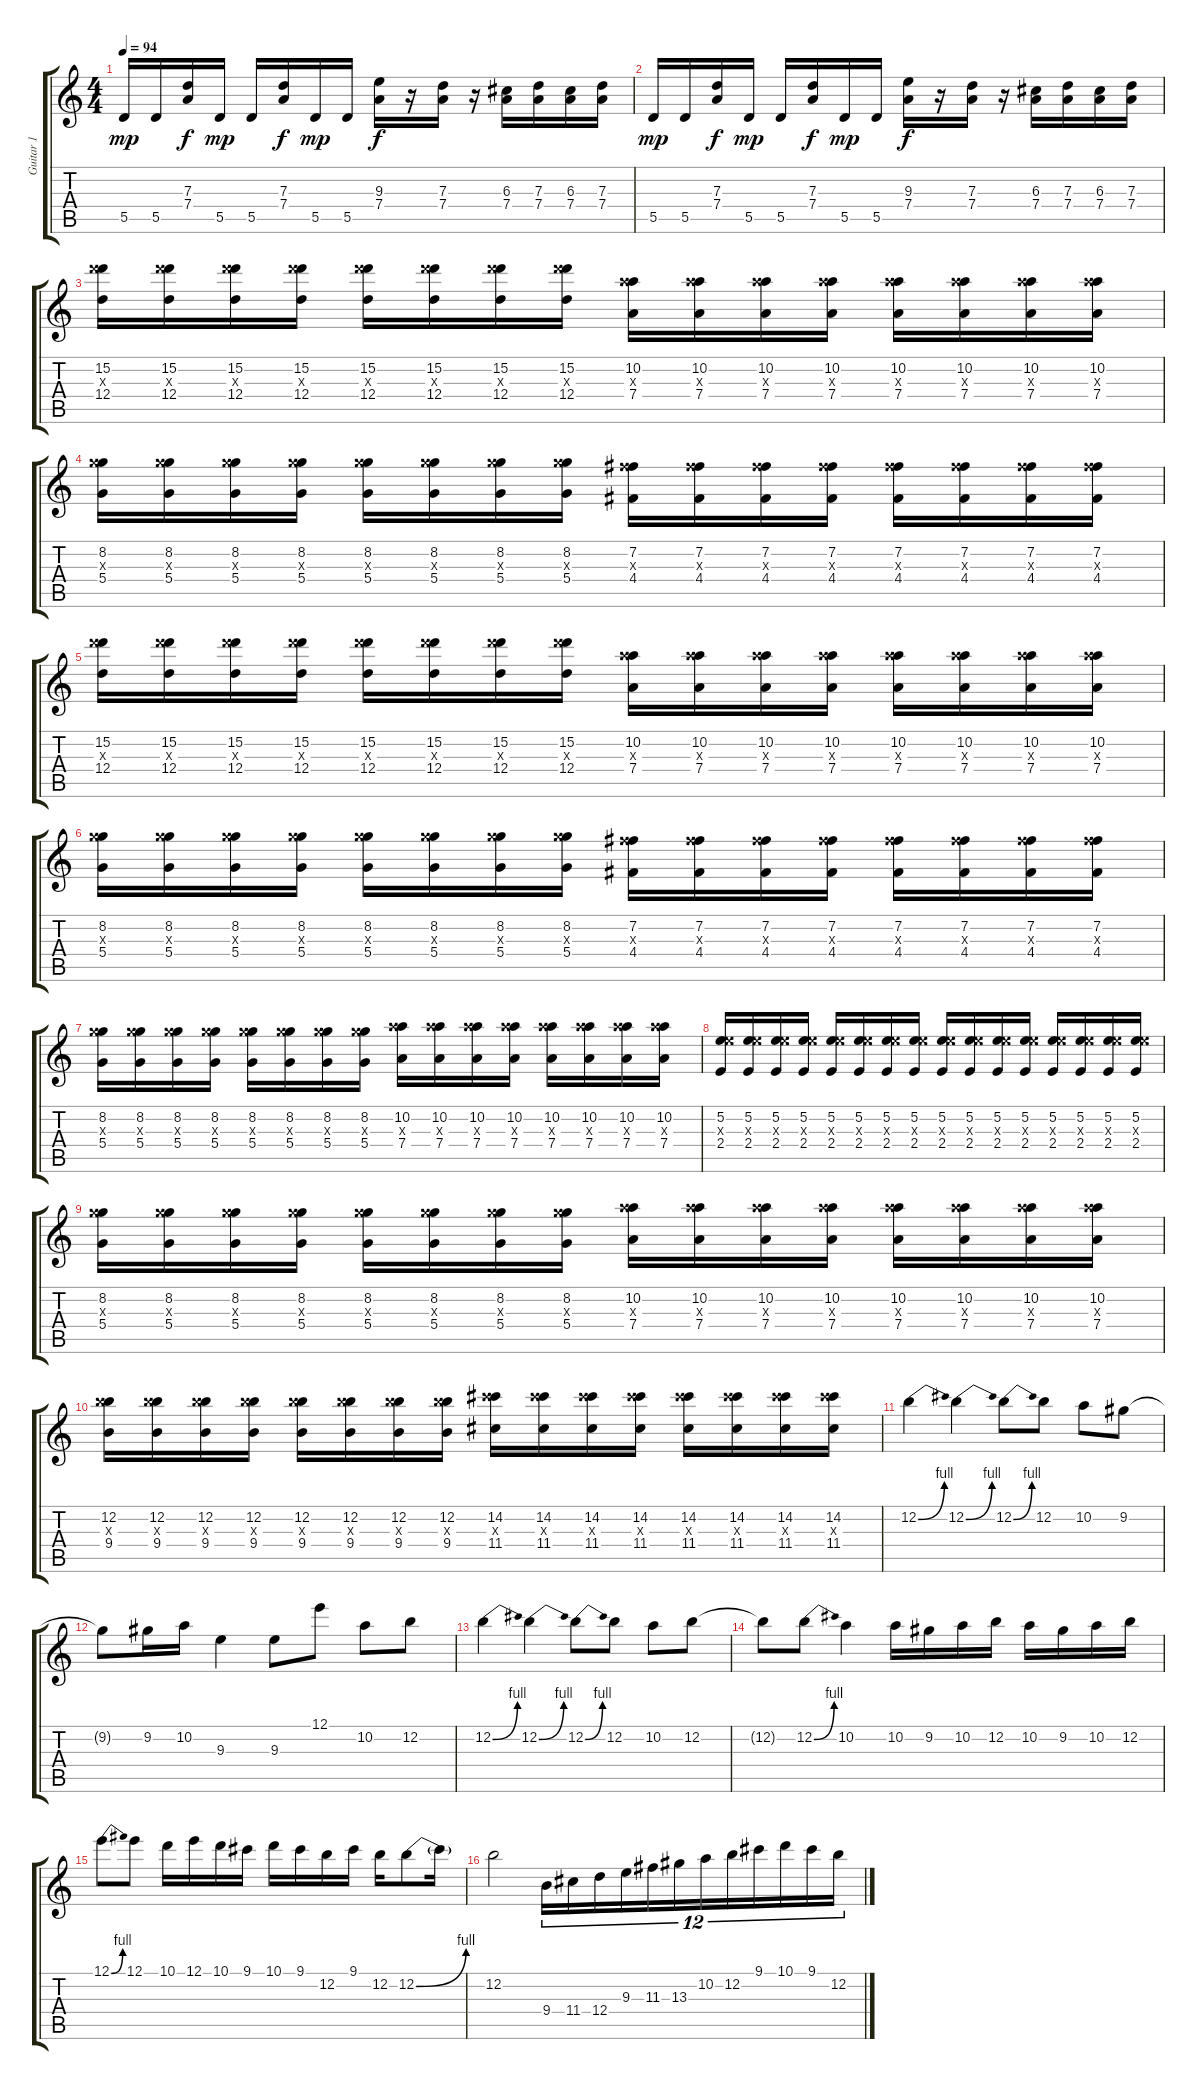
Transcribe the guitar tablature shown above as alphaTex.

\track ("Guitar 1" "Guitar 1") {instrument distortionguitar}
\staff {score tabs}
\tuning (E4 B3 G3 D3 A2 E2) {hide}
\ts (4 4)
\tempo 94
\clef g2
\ks c
5.5.16{dy mp} 5.5.16 (7.3 7.4).16{dy f} 5.5.16{dy mp} 5.5.16 (7.3 7.4).16{dy f} 5.5.16{dy mp} 5.5.16 (9.3 7.4).16{dy f} r.16 (7.3 7.4).16 r.16 (6.3 7.4).16 (7.3 7.4).16 (6.3 7.4).16 (7.3 7.4).16 |
5.5.16{dy mp} 5.5.16 (7.3 7.4).16{dy f} 5.5.16{dy mp} 5.5.16 (7.3 7.4).16{dy f} 5.5.16{dy mp} 5.5.16 (9.3 7.4).16{dy f} r.16 (7.3 7.4).16 r.16 (6.3 7.4).16 (7.3 7.4).16 (6.3 7.4).16 (7.3 7.4).16 |
(15.2 19.3{x} 12.4).16{volume 15 balance 8} (15.2 19.3{x} 12.4).16 (15.2 19.3{x} 12.4).16 (15.2 19.3{x} 12.4).16 (15.2 19.3{x} 12.4).16 (15.2 19.3{x} 12.4).16 (15.2 19.3{x} 12.4).16 (15.2 19.3{x} 12.4).16 (10.2 14.3{x} 7.4).16 (10.2 14.3{x} 7.4).16 (10.2 14.3{x} 7.4).16 (10.2 14.3{x} 7.4).16 (10.2 14.3{x} 7.4).16 (10.2 14.3{x} 7.4).16 (10.2 14.3{x} 7.4).16 (10.2 14.3{x} 7.4).16 |
(8.2 12.3{x} 5.4).16 (8.2 12.3{x} 5.4).16 (8.2 12.3{x} 5.4).16 (8.2 12.3{x} 5.4).16 (8.2 12.3{x} 5.4).16 (8.2 12.3{x} 5.4).16 (8.2 12.3{x} 5.4).16 (8.2 12.3{x} 5.4).16 (7.2 11.3{x} 4.4).16 (7.2 11.3{x} 4.4).16 (7.2 11.3{x} 4.4).16 (7.2 11.3{x} 4.4).16 (7.2 11.3{x} 4.4).16 (7.2 11.3{x} 4.4).16 (7.2 11.3{x} 4.4).16 (7.2 11.3{x} 4.4).16 |
(15.2 19.3{x} 12.4).16 (15.2 19.3{x} 12.4).16 (15.2 19.3{x} 12.4).16 (15.2 19.3{x} 12.4).16 (15.2 19.3{x} 12.4).16 (15.2 19.3{x} 12.4).16 (15.2 19.3{x} 12.4).16 (15.2 19.3{x} 12.4).16 (10.2 14.3{x} 7.4).16 (10.2 14.3{x} 7.4).16 (10.2 14.3{x} 7.4).16 (10.2 14.3{x} 7.4).16 (10.2 14.3{x} 7.4).16 (10.2 14.3{x} 7.4).16 (10.2 14.3{x} 7.4).16 (10.2 14.3{x} 7.4).16 |
(8.2 12.3{x} 5.4).16 (8.2 12.3{x} 5.4).16 (8.2 12.3{x} 5.4).16 (8.2 12.3{x} 5.4).16 (8.2 12.3{x} 5.4).16 (8.2 12.3{x} 5.4).16 (8.2 12.3{x} 5.4).16 (8.2 12.3{x} 5.4).16 (7.2 11.3{x} 4.4).16 (7.2 11.3{x} 4.4).16 (7.2 11.3{x} 4.4).16 (7.2 11.3{x} 4.4).16 (7.2 11.3{x} 4.4).16 (7.2 11.3{x} 4.4).16 (7.2 11.3{x} 4.4).16 (7.2 11.3{x} 4.4).16 |
(8.2 12.3{x} 5.4).16 (8.2 12.3{x} 5.4).16 (8.2 12.3{x} 5.4).16 (8.2 12.3{x} 5.4).16 (8.2 12.3{x} 5.4).16 (8.2 12.3{x} 5.4).16 (8.2 12.3{x} 5.4).16 (8.2 12.3{x} 5.4).16 (10.2 14.3{x} 7.4).16 (10.2 14.3{x} 7.4).16 (10.2 14.3{x} 7.4).16 (10.2 14.3{x} 7.4).16 (10.2 14.3{x} 7.4).16 (10.2 14.3{x} 7.4).16 (10.2 14.3{x} 7.4).16 (10.2 14.3{x} 7.4).16 |
(5.2 9.3{x} 2.4).16 (5.2 9.3{x} 2.4).16 (5.2 9.3{x} 2.4).16 (5.2 9.3{x} 2.4).16 (5.2 9.3{x} 2.4).16 (5.2 9.3{x} 2.4).16 (5.2 9.3{x} 2.4).16 (5.2 9.3{x} 2.4).16 (5.2 9.3{x} 2.4).16 (5.2 9.3{x} 2.4).16 (5.2 9.3{x} 2.4).16 (5.2 9.3{x} 2.4).16 (5.2 9.3{x} 2.4).16 (5.2 9.3{x} 2.4).16 (5.2 9.3{x} 2.4).16 (5.2 9.3{x} 2.4).16 |
(8.2 12.3{x} 5.4).16 (8.2 12.3{x} 5.4).16 (8.2 12.3{x} 5.4).16 (8.2 12.3{x} 5.4).16 (8.2 12.3{x} 5.4).16 (8.2 12.3{x} 5.4).16 (8.2 12.3{x} 5.4).16 (8.2 12.3{x} 5.4).16 (10.2 14.3{x} 7.4).16 (10.2 14.3{x} 7.4).16 (10.2 14.3{x} 7.4).16 (10.2 14.3{x} 7.4).16 (10.2 14.3{x} 7.4).16 (10.2 14.3{x} 7.4).16 (10.2 14.3{x} 7.4).16 (10.2 14.3{x} 7.4).16 |
(12.2 16.3{x} 9.4).16 (12.2 16.3{x} 9.4).16 (12.2 16.3{x} 9.4).16 (12.2 16.3{x} 9.4).16 (12.2 16.3{x} 9.4).16 (12.2 16.3{x} 9.4).16 (12.2 16.3{x} 9.4).16 (12.2 16.3{x} 9.4).16 (14.2 18.3{x} 11.4).16 (14.2 18.3{x} 11.4).16 (14.2 18.3{x} 11.4).16 (14.2 18.3{x} 11.4).16 (14.2 18.3{x} 11.4).16 (14.2 18.3{x} 11.4).16 (14.2 18.3{x} 11.4).16 (14.2 18.3{x} 11.4).16 |
12.2{be (bend 0 0 60 4)}.4{volume 16} 12.2{be (bend 0 0 60 4)}.4 12.2{be (bend 0 0 60 4)}.8 12.2.8 10.2.8 9.2.8 |
9.2{t}.8 9.2.16 10.2.16 9.3.4 9.3.8 12.1.8 10.2.8 12.2.8 |
12.2{be (bend 0 0 60 4)}.4 12.2{be (bend 0 0 60 4)}.4 12.2{be (bend 0 0 60 4)}.8 12.2.8 10.2.8 12.2.8 |
12.2{t}.8 12.2{be (bend 0 0 60 4)}.8 10.2.4 10.2.16 9.2.16 10.2.16 12.2.16 10.2.16 9.2.16 10.2.16 12.2.16 |
12.1{be (bend 0 0 60 4)}.8 12.1.8 10.1.16 12.1.16 10.1.16 9.1.16 10.1.16 9.1.16 12.2.16 9.1.16 12.2.16 12.2{be (bend 0 0 60 4)}.8 12.2{t}.16 |
12.2.2 9.4.16{tu (12 8)} 11.4.16{tu (12 8)} 12.4.16{tu (12 8)} 9.3.16{tu (12 8)} 11.3.16{tu (12 8)} 13.3.16{tu (12 8)} 10.2.16{tu (12 8)} 12.2.16{tu (12 8)} 9.1.16{tu (12 8)} 10.1.16{tu (12 8)} 9.1.16{tu (12 8)} 12.2.16{tu (12 8)}
